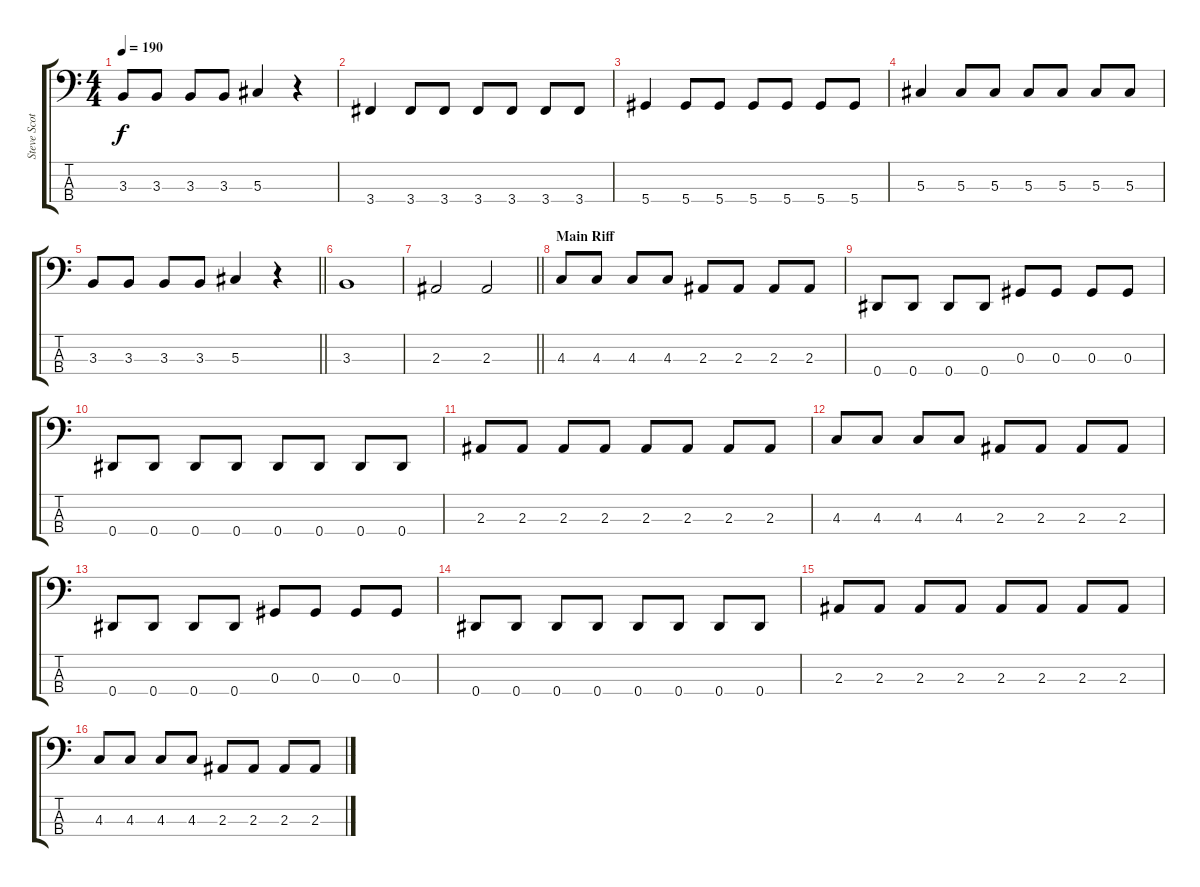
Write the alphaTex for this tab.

\track ("Steve Scott" "Steve Scot") {instrument electricbassfinger}
\staff {score tabs}
\tuning (Gb2 Db2 Ab1 Eb1) {hide}
\ts (4 4)
\tempo 190
\clef f4
\ks c
3.3.8{dy f} 3.3.8 3.3.8 3.3.8 5.3.4 r.4 |
3.4.4 3.4.8 3.4.8 3.4.8 3.4.8 3.4.8 3.4.8 |
5.4.4 5.4.8 5.4.8 5.4.8 5.4.8 5.4.8 5.4.8 |
5.3.4 5.3.8 5.3.8 5.3.8 5.3.8 5.3.8 5.3.8 |
\barLineRight lightlight
3.3.8 3.3.8 3.3.8 3.3.8 5.3.4 r.4 |
3.3.1 |
\barLineRight lightlight
2.3.2 2.3.2 |
\section ("" "Main Riff")
4.3.8 4.3.8 4.3.8 4.3.8 2.3.8 2.3.8 2.3.8 2.3.8 |
0.4.8 0.4.8 0.4.8 0.4.8 0.3.8 0.3.8 0.3.8 0.3.8 |
0.4.8 0.4.8 0.4.8 0.4.8 0.4.8 0.4.8 0.4.8 0.4.8 |
2.3.8 2.3.8 2.3.8 2.3.8 2.3.8 2.3.8 2.3.8 2.3.8 |
4.3.8 4.3.8 4.3.8 4.3.8 2.3.8 2.3.8 2.3.8 2.3.8 |
0.4.8 0.4.8 0.4.8 0.4.8 0.3.8 0.3.8 0.3.8 0.3.8 |
0.4.8 0.4.8 0.4.8 0.4.8 0.4.8 0.4.8 0.4.8 0.4.8 |
2.3.8 2.3.8 2.3.8 2.3.8 2.3.8 2.3.8 2.3.8 2.3.8 |
4.3.8 4.3.8 4.3.8 4.3.8 2.3.8 2.3.8 2.3.8 2.3.8
